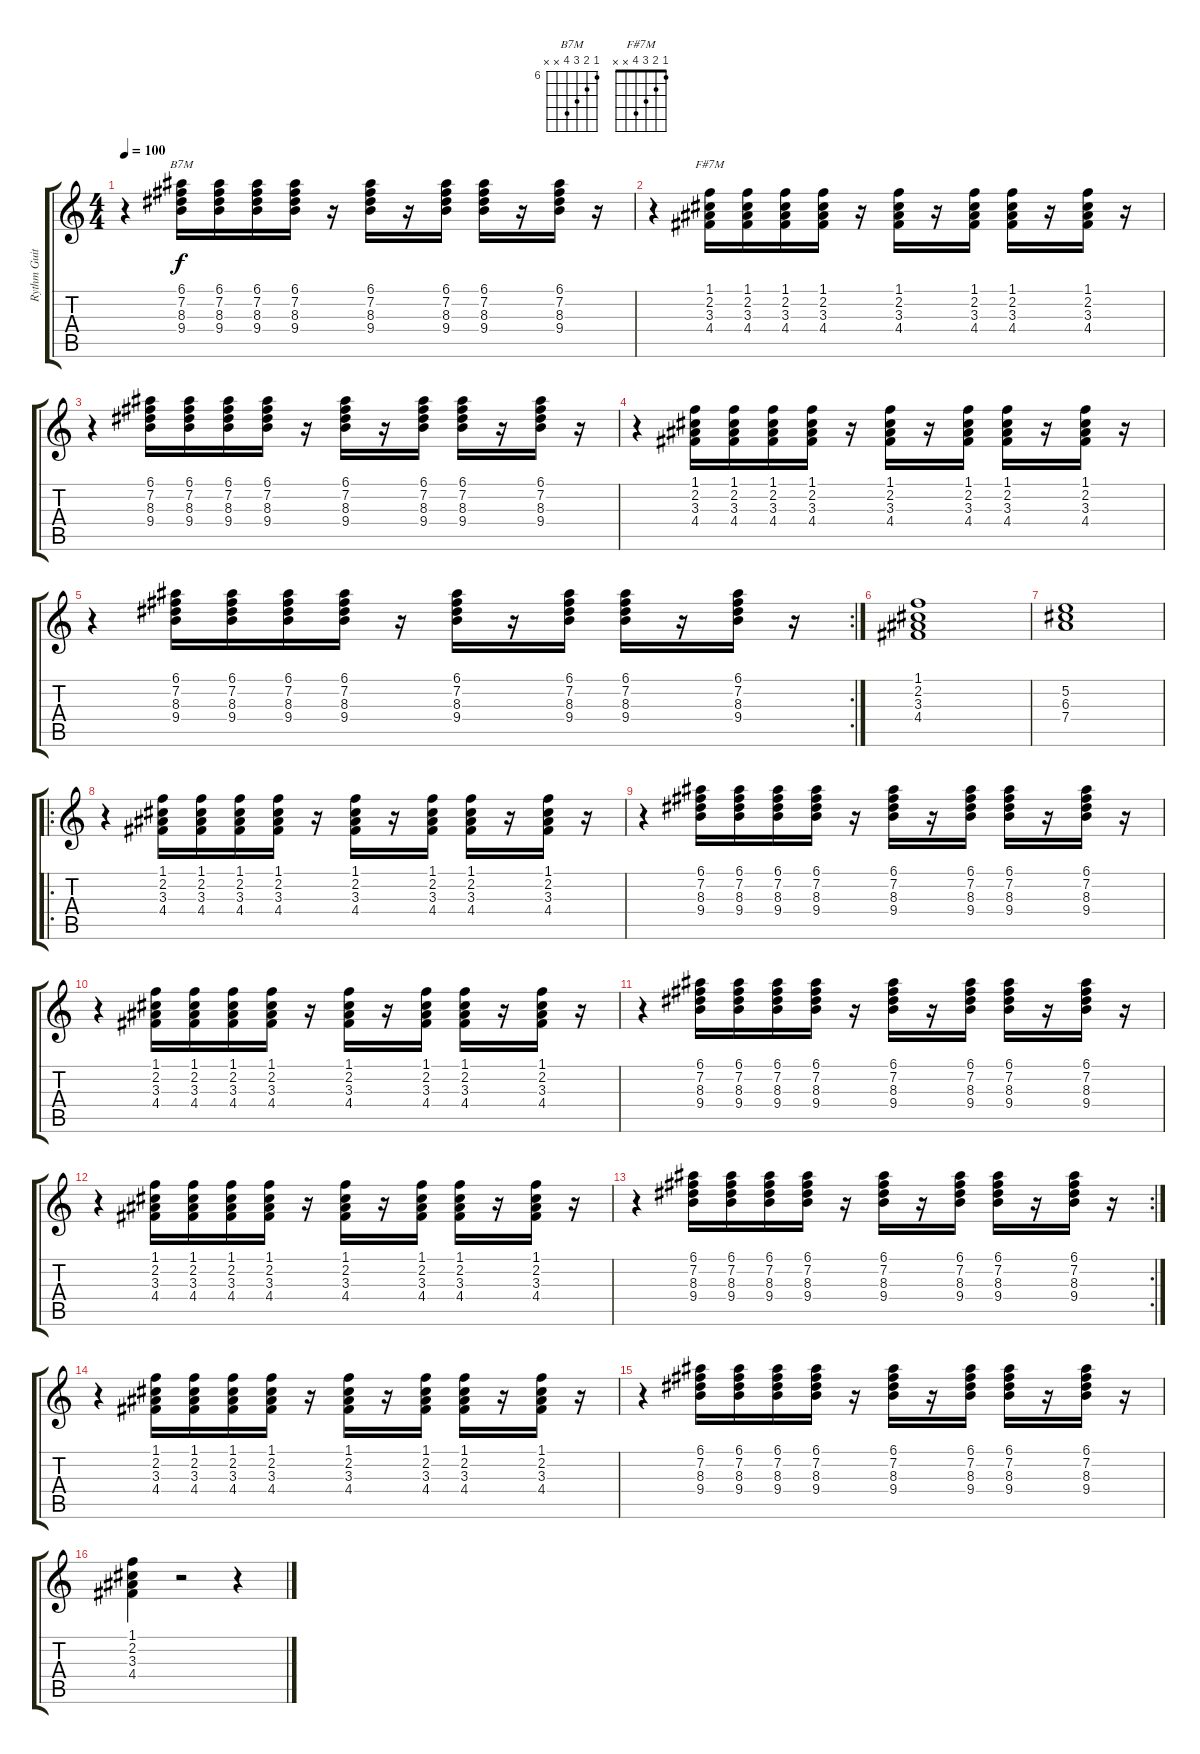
\track ("Rythm Guitar 1" "Rythm Guit") {instrument acousticguitarsteel}
\staff {score tabs}
\tuning (E4 B3 G3 D3 A2 E2) {hide}
\chord ("B7M" 6 7 8 9 x x) {firstfret 6}
\chord ("F#7M" 1 2 3 4 x x)
\ts (4 4)
\tempo 100
\clef g2
\ks c
r.4{dy f} (6.1 7.2 8.3 9.4).16{ch "B7M"} (6.1 7.2 8.3 9.4).16 (6.1 7.2 8.3 9.4).16 (6.1 7.2 8.3 9.4).16 r.16 (6.1 7.2 8.3 9.4).16 r.16 (6.1 7.2 8.3 9.4).16 (6.1 7.2 8.3 9.4).16 r.16 (6.1 7.2 8.3 9.4).16 r.16 |
r.4 (1.1 2.2 3.3 4.4).16{ch "F#7M"} (1.1 2.2 3.3 4.4).16 (1.1 2.2 3.3 4.4).16 (1.1 2.2 3.3 4.4).16 r.16 (1.1 2.2 3.3 4.4).16 r.16 (1.1 2.2 3.3 4.4).16 (1.1 2.2 3.3 4.4).16 r.16 (1.1 2.2 3.3 4.4).16 r.16 |
r.4 (6.1 7.2 8.3 9.4).16 (6.1 7.2 8.3 9.4).16 (6.1 7.2 8.3 9.4).16 (6.1 7.2 8.3 9.4).16 r.16 (6.1 7.2 8.3 9.4).16 r.16 (6.1 7.2 8.3 9.4).16 (6.1 7.2 8.3 9.4).16 r.16 (6.1 7.2 8.3 9.4).16 r.16 |
r.4 (1.1 2.2 3.3 4.4).16 (1.1 2.2 3.3 4.4).16 (1.1 2.2 3.3 4.4).16 (1.1 2.2 3.3 4.4).16 r.16 (1.1 2.2 3.3 4.4).16 r.16 (1.1 2.2 3.3 4.4).16 (1.1 2.2 3.3 4.4).16 r.16 (1.1 2.2 3.3 4.4).16 r.16 |
\rc 2
r.4 (6.1 7.2 8.3 9.4).16 (6.1 7.2 8.3 9.4).16 (6.1 7.2 8.3 9.4).16 (6.1 7.2 8.3 9.4).16 r.16 (6.1 7.2 8.3 9.4).16 r.16 (6.1 7.2 8.3 9.4).16 (6.1 7.2 8.3 9.4).16 r.16 (6.1 7.2 8.3 9.4).16 r.16 |
(1.1 2.2 3.3 4.4).1 |
(5.2 6.3 7.4).1 |
\ro
r.4 (1.1 2.2 3.3 4.4).16 (1.1 2.2 3.3 4.4).16 (1.1 2.2 3.3 4.4).16 (1.1 2.2 3.3 4.4).16 r.16 (1.1 2.2 3.3 4.4).16 r.16 (1.1 2.2 3.3 4.4).16 (1.1 2.2 3.3 4.4).16 r.16 (1.1 2.2 3.3 4.4).16 r.16 |
r.4 (6.1 7.2 8.3 9.4).16 (6.1 7.2 8.3 9.4).16 (6.1 7.2 8.3 9.4).16 (6.1 7.2 8.3 9.4).16 r.16 (6.1 7.2 8.3 9.4).16 r.16 (6.1 7.2 8.3 9.4).16 (6.1 7.2 8.3 9.4).16 r.16 (6.1 7.2 8.3 9.4).16 r.16 |
r.4 (1.1 2.2 3.3 4.4).16 (1.1 2.2 3.3 4.4).16 (1.1 2.2 3.3 4.4).16 (1.1 2.2 3.3 4.4).16 r.16 (1.1 2.2 3.3 4.4).16 r.16 (1.1 2.2 3.3 4.4).16 (1.1 2.2 3.3 4.4).16 r.16 (1.1 2.2 3.3 4.4).16 r.16 |
r.4 (6.1 7.2 8.3 9.4).16 (6.1 7.2 8.3 9.4).16 (6.1 7.2 8.3 9.4).16 (6.1 7.2 8.3 9.4).16 r.16 (6.1 7.2 8.3 9.4).16 r.16 (6.1 7.2 8.3 9.4).16 (6.1 7.2 8.3 9.4).16 r.16 (6.1 7.2 8.3 9.4).16 r.16 |
r.4 (1.1 2.2 3.3 4.4).16 (1.1 2.2 3.3 4.4).16 (1.1 2.2 3.3 4.4).16 (1.1 2.2 3.3 4.4).16 r.16 (1.1 2.2 3.3 4.4).16 r.16 (1.1 2.2 3.3 4.4).16 (1.1 2.2 3.3 4.4).16 r.16 (1.1 2.2 3.3 4.4).16 r.16 |
\rc 2
r.4 (6.1 7.2 8.3 9.4).16 (6.1 7.2 8.3 9.4).16 (6.1 7.2 8.3 9.4).16 (6.1 7.2 8.3 9.4).16 r.16 (6.1 7.2 8.3 9.4).16 r.16 (6.1 7.2 8.3 9.4).16 (6.1 7.2 8.3 9.4).16 r.16 (6.1 7.2 8.3 9.4).16 r.16 |
r.4 (1.1 2.2 3.3 4.4).16 (1.1 2.2 3.3 4.4).16 (1.1 2.2 3.3 4.4).16 (1.1 2.2 3.3 4.4).16 r.16 (1.1 2.2 3.3 4.4).16 r.16 (1.1 2.2 3.3 4.4).16 (1.1 2.2 3.3 4.4).16 r.16 (1.1 2.2 3.3 4.4).16 r.16 |
r.4 (6.1 7.2 8.3 9.4).16 (6.1 7.2 8.3 9.4).16 (6.1 7.2 8.3 9.4).16 (6.1 7.2 8.3 9.4).16 r.16 (6.1 7.2 8.3 9.4).16 r.16 (6.1 7.2 8.3 9.4).16 (6.1 7.2 8.3 9.4).16 r.16 (6.1 7.2 8.3 9.4).16 r.16 |
(1.1 2.2 3.3 4.4).4 r.2 r.4
